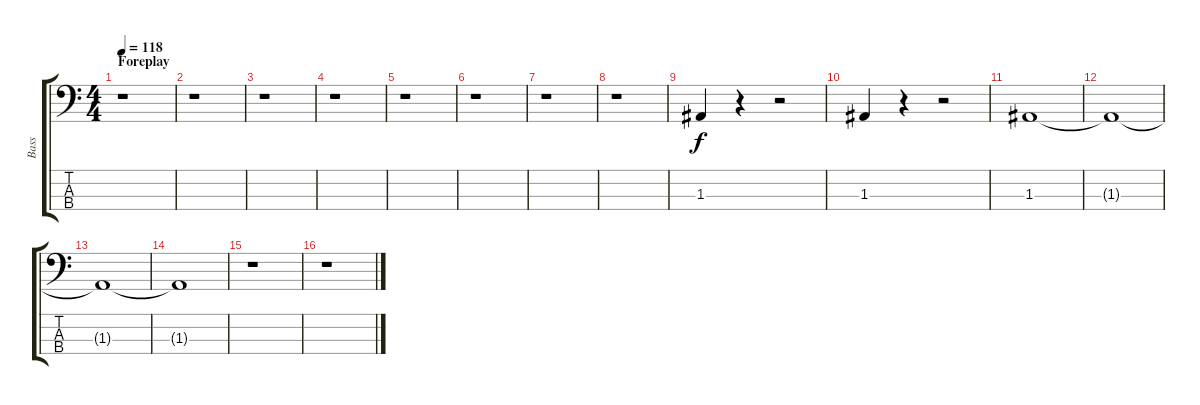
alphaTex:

\track ("Bass" "Bass") {instrument electricbasspick}
\staff {score tabs}
\tuning (G2 D2 A1 E1) {hide}
\ts (4 4)
\section ("" "Foreplay")
\tempo 118
\tempo 180
\tempo 118
\clef f4
\ks c
r.1{dy f instrument electricbasspick} |
r.1 |
r.1 |
r.1 |
r.1 |
r.1 |
r.1 |
r.1 |
1.3.4 r.4 r.2 |
1.3.4 r.4 r.2 |
1.3.1{volume 7} |
1.3{t}.1 |
1.3{t}.1 |
1.3{t}.1 |
r.1 |
r.1
